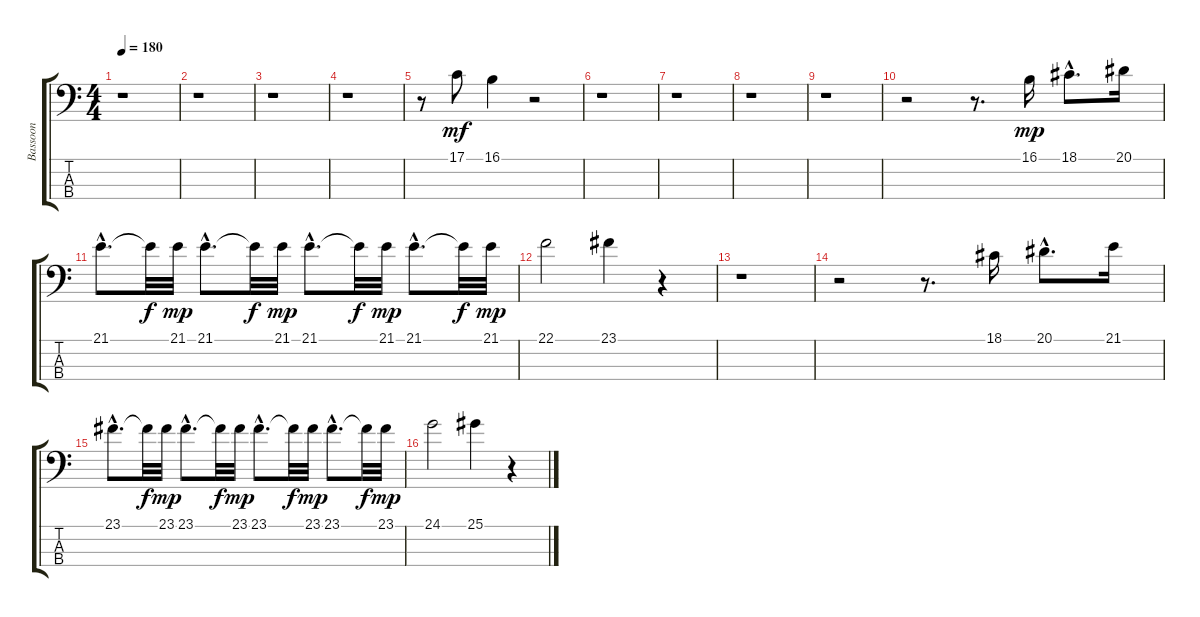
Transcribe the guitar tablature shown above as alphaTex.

\track ("Bassoon" "Bassoon") {instrument bassoon}
\staff {score tabs}
\tuning (G2 D2 A1 E1) {hide}
\ts (4 4)
\tempo 180
\clef f4
\ks c
r.1{dy mp} |
r.1 |
r.1 |
r.1 |
r.8 17.1.8{dy mf} 16.1.4 r.2 |
r.1 |
r.1 |
r.1 |
r.1 |
r.2 r.8{d} 16.1.16{dy mp} 18.1{hac}.8{d} 20.1.16 |
21.1{hac}.8{d} 21.1{t}.32{dy f} 21.1.32{dy mp} 21.1{hac}.8{d} 21.1{t}.32{dy f} 21.1.32{dy mp} 21.1{hac}.8{d} 21.1{t}.32{dy f} 21.1.32{dy mp} 21.1{hac}.8{d} 21.1{t}.32{dy f} 21.1.32{dy mp} |
22.1.2 23.1.4 r.4 |
r.1 |
r.2 r.8{d} 18.1.16 20.1{hac}.8{d} 21.1.16 |
23.1{hac}.8{d} 23.1{t}.32{dy f} 23.1.32{dy mp} 23.1{hac}.8{d} 23.1{t}.32{dy f} 23.1.32{dy mp} 23.1{hac}.8{d} 23.1{t}.32{dy f} 23.1.32{dy mp} 23.1{hac}.8{d} 23.1{t}.32{dy f} 23.1.32{dy mp} |
24.1.2 25.1.4 r.4
